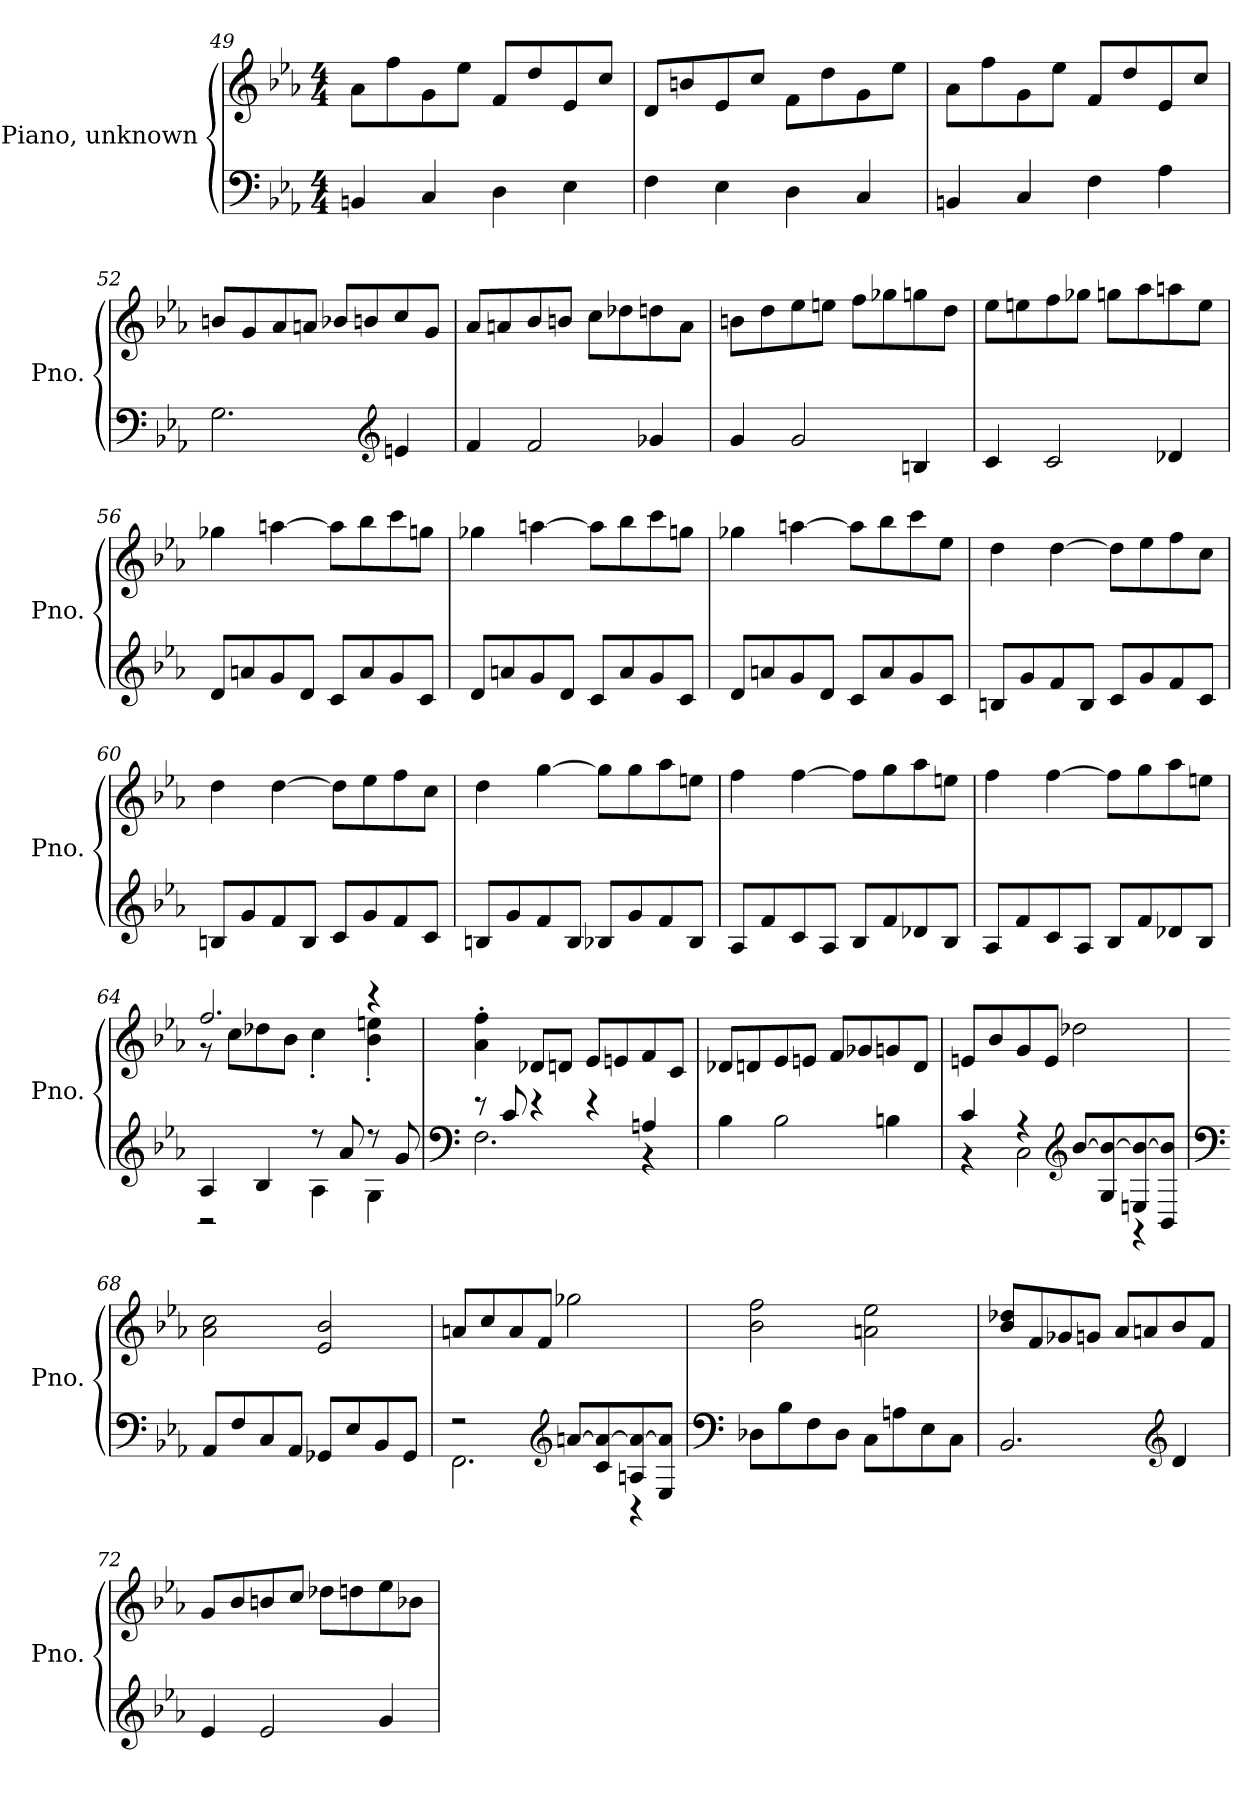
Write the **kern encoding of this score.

**kern	**kern
*part1	*part1
*staff2	*staff1
*I"Piano, unknown	*
*I'Pno.	*
*clefF4	*clefG2
*k[b-e-a-]	*k[b-e-a-]
*M4/4	*M4/4
=49	=49
4BBn/	8a-\L
.	8ff\
4C/	8g\
.	8ee-\J
4D\	8f/L
.	8dd/
4E-\	8e-/
.	8cc/J
=50	=50
4F\	8d/L
.	8bn/
4E-\	8e-/
.	8cc/J
4D\	8f\L
.	8dd\
4C/	8g\
.	8ee-\J
!!LO:LB:g=z
=51	=51
4BBn/	8a-\L
.	8ff\
4C/	8g\
.	8ee-\J
4F\	8f/L
.	8dd/
4A-\	8e-/
.	8cc/J
=52	=52
2.G\	8bn/L
.	8g/
.	8a-/
.	8an/J
.	8b-X/L
.	8bn/
*clefG2	*
4en/	8cc/
.	8g/J
=53	=53
4f/	8a-/L
.	8an/
2f/	8b-/
.	8bn/J
.	8cc\L
.	8dd-X\
4g-X/	8ddn\
.	8a\J
=54	=54
4g/	8bn\L
.	8dd\
2g/	8ee-\
.	8een\J
.	8ff\L
.	8gg-X\
4Bn/	8ggn\
.	8dd\J
!!LO:LB:g=z
=55	=55
4c/	8ee-\L
.	8een\
2c/	8ff\
.	8gg-X\J
.	8ggn\L
.	8aa-\
4d-X/	8aan\
.	8ee\J
=56	=56
8d/L	4gg-X\
8an/	.
8g/	[4aan\
8d/J	.
8c/L	8aa\L]
8a/	8bb-\
8g/	8ccc\
8c/J	8ggn\J
=57	=57
8d/L	4gg-X\
8an/	.
8g/	[4aan\
8d/J	.
8c/L	8aa\L]
8a/	8bb-\
8g/	8ccc\
8c/J	8ggn\J
=58	=58
8d/L	4gg-X\
8an/	.
8g/	[4aan\
8d/J	.
8c/L	8aa\L]
8a/	8bb-\
8g/	8ccc\
8c/J	8ee-\J
!!LO:LB:g=z
=59	=59
8Bn/L	4dd\
8g/	.
8f/	[4dd\
8B/J	.
8c/L	8dd\L]
8g/	8ee-\
8f/	8ff\
8c/J	8cc\J
=60	=60
8Bn/L	4dd\
8g/	.
8f/	[4dd\
8B/J	.
8c/L	8dd\L]
8g/	8ee-\
8f/	8ff\
8c/J	8cc\J
=61	=61
8Bn/L	4dd\
8g/	.
8f/	[4gg\
8B/J	.
8B-X/L	8gg\L]
8g/	8gg\
8f/	8aa-\
8B-/J	8een\J
=62	=62
8A-/L	4ff\
8f/	.
8c/	[4ff\
8A-/J	.
8B-/L	8ff\L]
8f/	8gg\
8d-X/	8aa-\
8B-/J	8een\J
!!LO:LB:g=z
=63	=63
8A-/L	4ff\
8f/	.
8c/	[4ff\
8A-/J	.
8B-/L	8ff\L]
8f/	8gg\
8d-X/	8aa-\
8B-/J	8een\J
=64	=64
*^	*^
4A-/	2r	2.ff/	8r
.	.	.	8cc\L
4B-/	.	.	8dd-X\
.	.	.	8b-\J
8r	4A-\	.	4cc'\
8a-/	.	.	.
8r	4G\	4r	4b-\' 4een\'
8g/	.	.	.
*	*	*v	*v
=65	=65	=65
*clefF4	*	*
8r	2.F\	4a-\' 4ff\'
8c/	.	.
4r	.	8d-X/L
.	.	8dn/J
4r	.	8e-/L
.	.	8en/
4An/	4r	8f/
.	.	8c/J
*v	*v	*
=66	=66
4B-\	8d-X/L
.	8dn/
2B-\	8e-/
.	8en/J
.	8f/L
.	8g-X/
4Bn\	8gn/
.	8d/J
!!LO:PB:g=z
=67	=67
*^	*
4c/	4r	8en/L
.	.	8b-/
4r	2C\	8g/
.	.	8e/J
*clefG2	*	*
[8b-/L	.	2dd-X\
8G/ 8b-/_	.	.
8En/ 8b-/_	4r	.
8BB-/ 8b-/]J	.	.
*v	*v	*
=68	=68
*clefF4	*
8AA-/L	2a-\ 2cc\
8F/	.
8C/	.
8AA-/J	.
8GG-X/L	2e-/ 2b-/
8E-/	.
8BB-/	.
8GG-/J	.
=69	=69
*^	*
2r	2.FF\	8an/L
.	.	8cc/
.	.	8a/
.	.	8f/J
*clefG2	*	*
[8an/L	.	2gg-X\
8c/ 8a/_	.	.
8An/ 8a/_	4r	.
8E-/ 8a/]J	.	.
*v	*v	*
!!LO:LB:g=z
=70	=70
*clefF4	*
8D-X\L	2b-\ 2ff\
8B-\	.
8F\	.
8D-\J	.
8C\L	2an\ 2ee-\
8An\	.
8E-\	.
8C\J	.
=71	=71
2.BB-/	8b-/ 8dd-X/L
.	8f/
.	8g-X/
.	8gn/J
.	8a-/L
.	8an/
*clefG2	*
4d/	8b-/
.	8f/J
=72	=72
4e-/	8g/L
.	8b-/
2e-/	8bn/
.	8cc/J
.	8dd-X\L
.	8ddn\
4g/	8ee-\
.	8b-X\J
=	=
*-	*-
